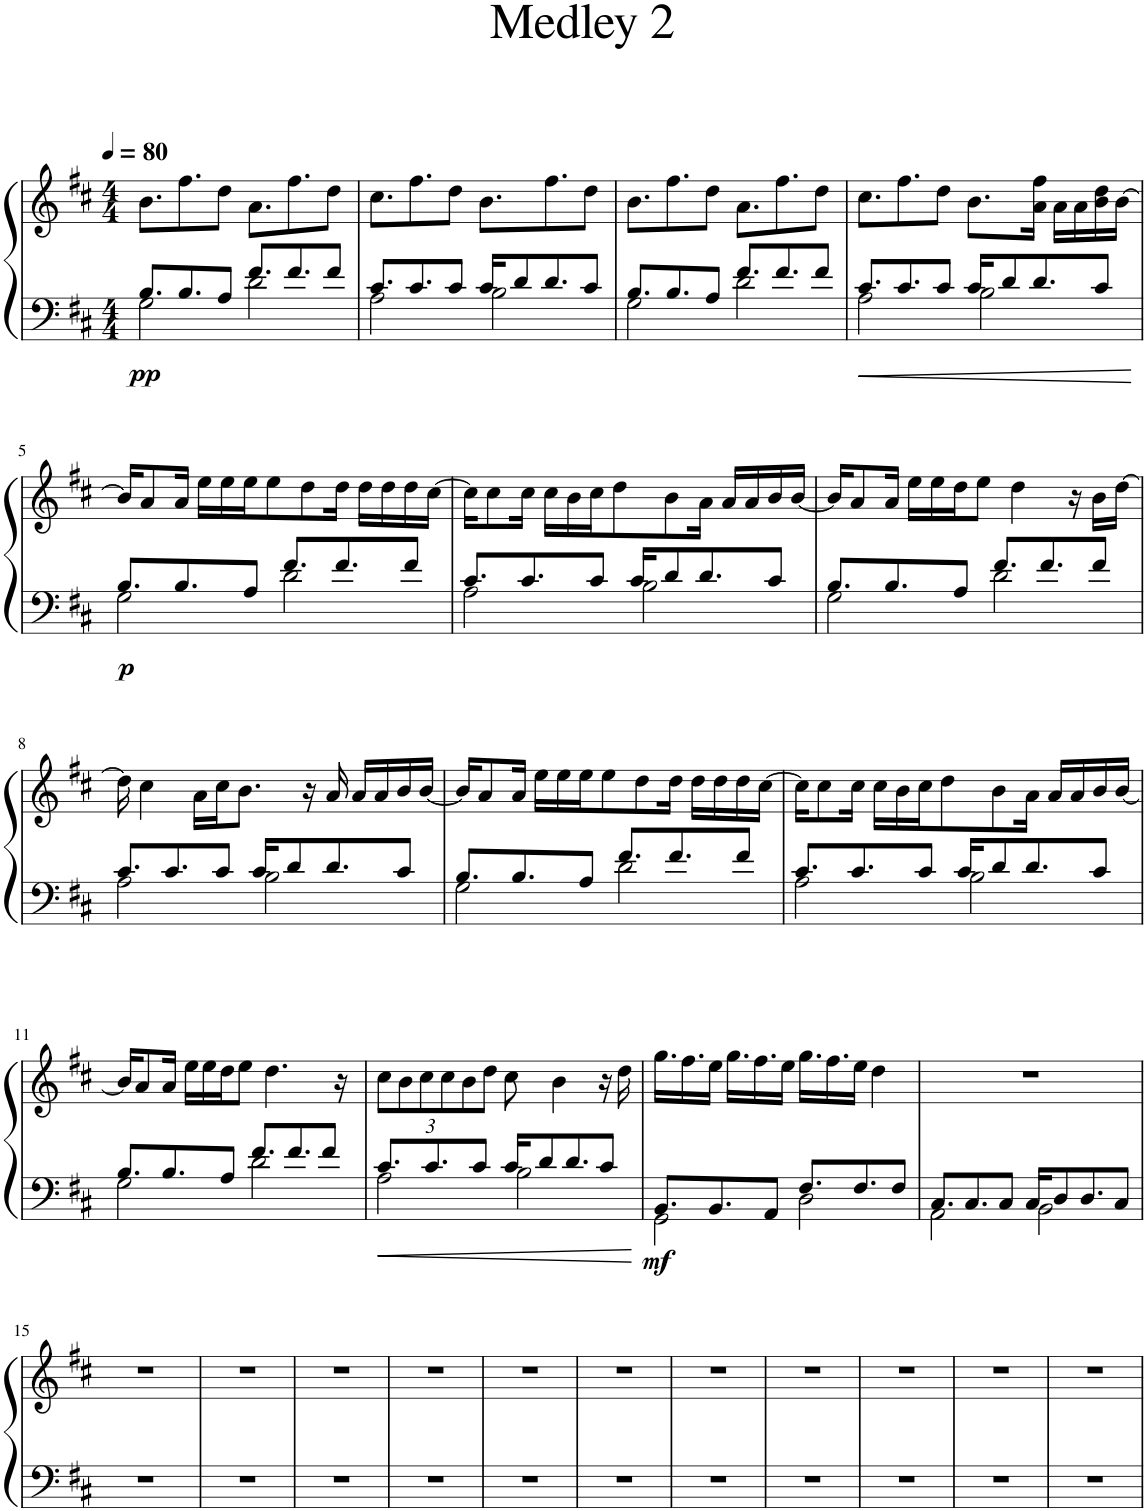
**kern	**kern	**dynam
*part1	*part1	*part1
*staff2	*staff1	*staff1/2
*I"Piano	*	*
*I'Pno.	*	*
*clefF4	*clefG2	*
*k[f#c#]	*k[f#c#]	*
*M4/4	*M4/4	*
*MM80	*MM80	*
=1	=1	=1
*^	*	*
!	!	!	!LO:DY:b=2
8.B/L	2G\	8.b\L	pp
8.B/	.	8.ff#\	.
8A/J	.	8dd\J	.
8.f#/L	2d\	8.a\L	.
8.f#/	.	8.ff#\	.
8f#/J	.	8dd\J	.
=2	=2	=2	=2
8.c#/L	2A\	8.cc#\L	.
8.c#/	.	8.ff#\	.
8c#/J	.	8dd\J	.
16c#/KL	2B\	8.b\L	.
8d/	.	.	.
8.d/	.	8.ff#\	.
8c#/J	.	8dd\J	.
=3	=3	=3	=3
8.B/L	2G\	8.b\L	.
8.B/	.	8.ff#\	.
8A/J	.	8dd\J	.
8.f#/L	2d\	8.a\L	.
8.f#/	.	8.ff#\	.
8f#/J	.	8dd\J	.
=4	=4	=4	=4
8.c#/L	2A\	8.cc#\L	.
8.c#/	.	8.ff#\	.
8c#/J	.	8dd\J	.
16c#/KL	2B\	8.b\L	.
8d/	.	.	.
8.d/	.	16a\ 16ff#\Jk	.
.	.	16a\LL	.
.	.	16a\	.
8c#/J	.	16b\ 16dd\	.
.	.	[16b\JJ	.
!!LO:LB:g=z
=5	=5	=5	=5
!	!	!	!LO:DY:b=2
8.B/L	2G\	16b/KL]	p
.	.	8a/	.
8.B/	.	16a/Jk	.
.	.	16ee\LL	.
.	.	16ee\	.
8A/J	.	16ee\J	.
.	.	8ee\	.
8.f#/L	2d\	.	.
.	.	8dd\	.
8.f#/	.	16dd\Jk	.
.	.	16dd\LL	.
.	.	16dd\	.
8f#/J	.	16dd\	.
.	.	[16cc#\JJ	.
=6	=6	=6	=6
8.c#/L	2A\	16cc#\KL]	.
.	.	8cc#\	.
8.c#/	.	16cc#\Jk	.
.	.	16cc#\LL	.
.	.	16b\	.
8c#/J	.	16cc#\J	.
.	.	8dd\	.
16c#/KL	2B\	.	.
8d/	.	8b\	.
8.d/	.	16a\Jk	.
.	.	16a/LL	.
.	.	16a/	.
8c#/J	.	16b/	.
.	.	[16b/JJ	.
=7	=7	=7	=7
8.B/L	2G\	16b/KL]	.
.	.	8a/	.
8.B/	.	16a/Jk	.
.	.	16ee\LL	.
.	.	16ee\	.
8A/J	.	16dd\J	.
.	.	8ee\J	.
8.f#/L	2d\	.	.
.	.	4dd\	.
8.f#/	.	.	.
.	.	16r	.
8f#/J	.	16b\LL	.
.	.	[16dd\JJ	.
!!LO:LB:g=z
=8	=8	=8	=8
8.c#/L	2A\	16dd\]	.
.	.	4cc#\	.
8.c#/	.	.	.
.	.	16a\LL	.
8c#/J	.	16cc#\J	.
.	.	8.b\J	.
16c#/KL	2B\	.	.
8d/	.	.	.
.	.	16r	.
8.d/	.	16a/	.
.	.	16a/LL	.
.	.	16a/	.
8c#/J	.	16b/	.
.	.	[16b/JJ	.
=9	=9	=9	=9
8.B/L	2G\	16b/KL]	.
.	.	8a/	.
8.B/	.	16a/Jk	.
.	.	16ee\LL	.
.	.	16ee\	.
8A/J	.	16ee\J	.
.	.	8ee\	.
8.f#/L	2d\	.	.
.	.	8dd\	.
8.f#/	.	16dd\Jk	.
.	.	16dd\LL	.
.	.	16dd\	.
8f#/J	.	16dd\	.
.	.	[16cc#\JJ	.
=10	=10	=10	=10
8.c#/L	2A\	16cc#\KL]	.
.	.	8cc#\	.
8.c#/	.	16cc#\Jk	.
.	.	16cc#\LL	.
.	.	16b\	.
8c#/J	.	16cc#\J	.
.	.	8dd\	.
16c#/KL	2B\	.	.
8d/	.	8b\	.
8.d/	.	16a\Jk	.
.	.	16a/LL	.
.	.	16a/	.
8c#/J	.	16b/	.
.	.	[16b/JJ	.
!!LO:LB:g=z
=11	=11	=11	=11
8.B/L	2G\	16b/KL]	.
.	.	8a/	.
8.B/	.	16a/Jk	.
.	.	16ee\LL	.
.	.	16ee\	.
8A/J	.	16dd\J	.
.	.	8ee\J	.
8.f#/L	2d\	.	.
.	.	4.dd\	.
8.f#/	.	.	.
8f#/J	.	.	.
.	.	16r	.
=12	=12	=12	=12
*	*	*Xbrackettup	*
8.c#/L	2A\	12cc#\L	.
.	.	12b\	.
.	.	12cc#\	.
8.c#/	.	.	.
.	.	12cc#\	.
.	.	12b\	.
8c#/J	.	.	.
.	.	12dd\J	.
16c#/KL	2B\	8cc#\	.
8d/	.	.	.
.	.	4b\	.
8.d/	.	.	.
8c#/J	.	16r	.
.	.	16dd\	.
=13	=13	=13	=13
!	!	!	!LO:DY:b=2
8.BB/L	2GG\	16.gg\LL	mf
.	.	16.ff#\	.
8.BB/	.	16ee\JJ	.
.	.	16.gg\LL	.
.	.	16.ff#\	.
8AA/J	.	.	.
.	.	16ee\JJ	.
8.F#/L	2D\	16.gg\LL	.
.	.	16.ff#\	.
8.F#/	.	16ee\JJ	.
.	.	4dd\	.
8F#/J	.	.	.
=14	=14	=14	=14
8.C#/L	2AA\	1r	.
8.C#/	.	.	.
8C#/J	.	.	.
16C#/KL	2BB\	.	.
8D/	.	.	.
8.D/	.	.	.
8C#/J	.	.	.
*v	*v	*	*
!!LO:LB:g=z
=15	=15	=15
1r	1r	.
=16	=16	=16
1r	1r	.
=17	=17	=17
1r	1r	.
=18	=18	=18
1r	1r	.
=19	=19	=19
1r	1r	.
=20	=20	=20
1r	1r	.
=21	=21	=21
1r	1r	.
=22	=22	=22
1r	1r	.
=23	=23	=23
1r	1r	.
=24	=24	=24
1r	1r	.
=25	=25	=25
1r	1r	.
=	=	=
*-	*-	*-
